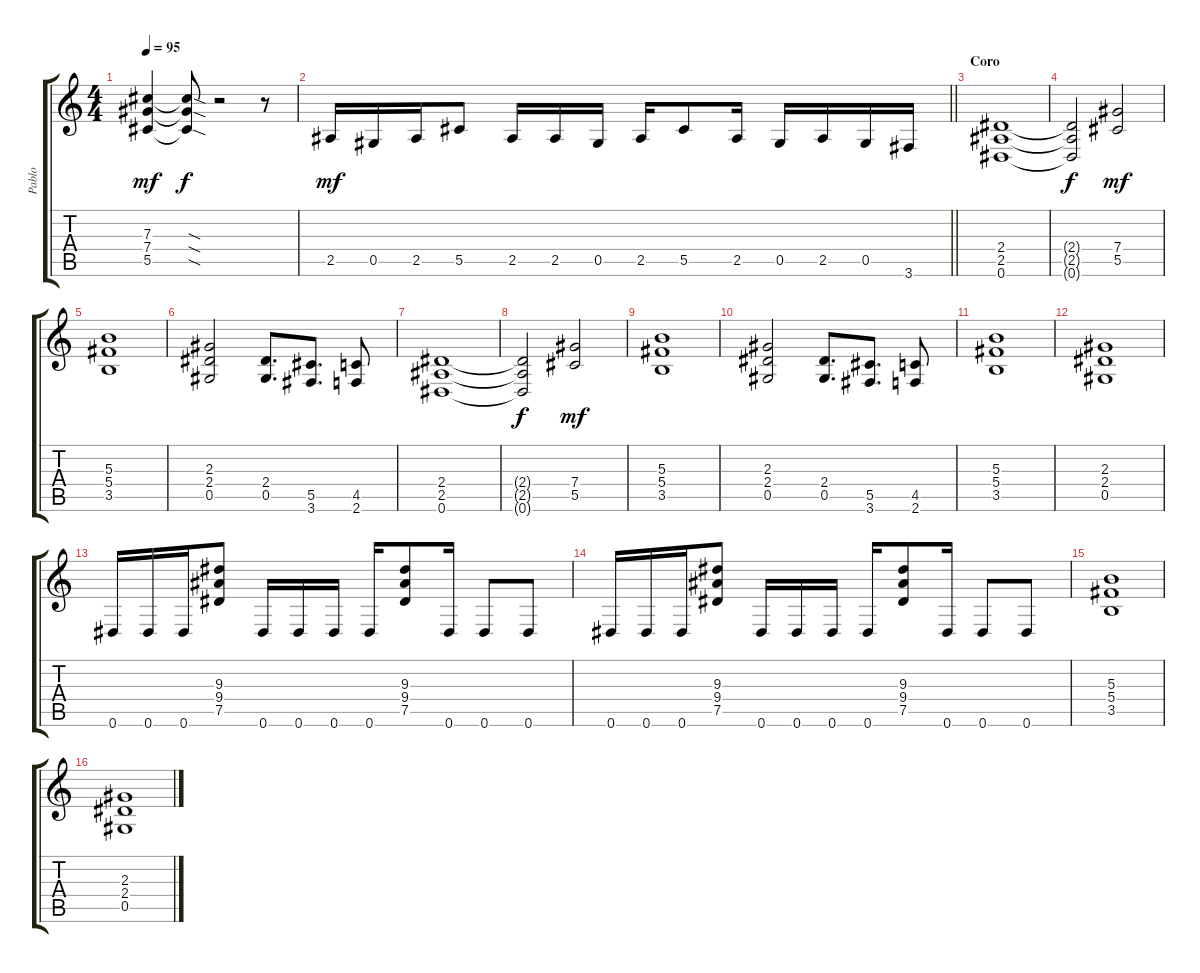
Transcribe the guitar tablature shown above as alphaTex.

\track ("Pablo" "Pablo") {instrument distortionguitar}
\staff {score tabs}
\tuning (Eb4 Bb3 Gb3 Db3 Ab2 Eb2) {hide}
\ts (4 4)
\tempo 95
\clef g2
\ks c
(7.3 7.4 5.5).4{dy mf} (7.3{sod t} 7.4{sod t} 5.5{sod t}).8{dy f} r.2 r.8 |
\barLineRight lightlight
2.5.16{dy mf} 0.5.16 2.5.16 5.5.8 2.5.16 2.5.16 0.5.16 2.5.16 5.5.8 2.5.16 0.5.16 2.5.16 0.5.16 3.6.16 |
\section ("" "Coro")
(2.4 2.5 0.6).1{volume 15} |
(2.4{t} 2.5{t} 0.6{t}).2{dy f} (7.4 5.5).2{dy mf} |
(5.3 5.4 3.5).1 |
(2.3 2.4 0.5).2 (2.4 0.5).8{d} (5.5 3.6).8{d} (4.5 2.6).8 |
(2.4 2.5 0.6).1 |
(2.4{t} 2.5{t} 0.6{t}).2{dy f} (7.4 5.5).2{dy mf} |
(5.3 5.4 3.5).1 |
(2.3 2.4 0.5).2 (2.4 0.5).8{d} (5.5 3.6).8{d} (4.5 2.6).8 |
(5.3 5.4 3.5).1 |
(2.3 2.4 0.5).1 |
0.6.16 0.6.16 0.6.16 (9.3 9.4 7.5).8 0.6.16 0.6.16 0.6.16 0.6.16 (9.3 9.4 7.5).8 0.6.16 0.6.8 0.6.8 |
0.6.16 0.6.16 0.6.16 (9.3 9.4 7.5).8 0.6.16 0.6.16 0.6.16 0.6.16 (9.3 9.4 7.5).8 0.6.16 0.6.8 0.6.8 |
(5.3 5.4 3.5).1{volume 13} |
(2.3 2.4 0.5).1
